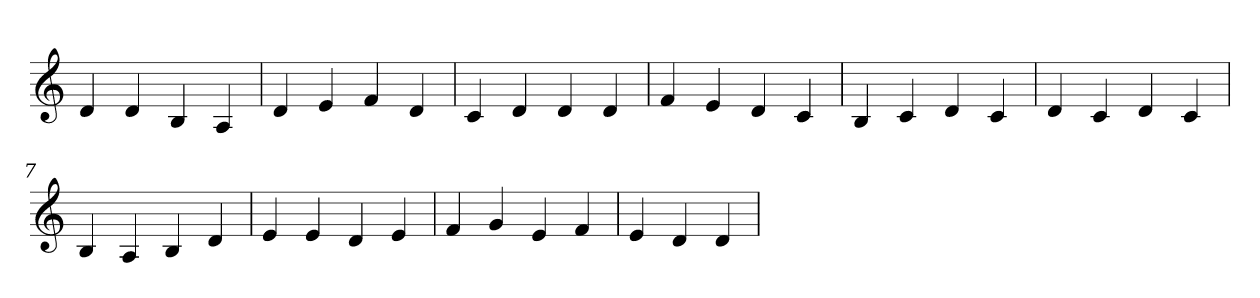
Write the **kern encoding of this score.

**kern
*part1
*staff1
*clefG2
=1
4d
4d
4B
4A
=2
4d
4e
4f
4d
=3
4c
4d
4d
4d
=4
4f
4e
4d
4c
=5
4B
4c
4d
4c
=6
4d
4c
4d
4c
=7
4B
4A
4B
4d
=8
4e
4e
4d
4e
=9
4f
4g
4e
4f
=10
4e
4d
4d
=
*-
